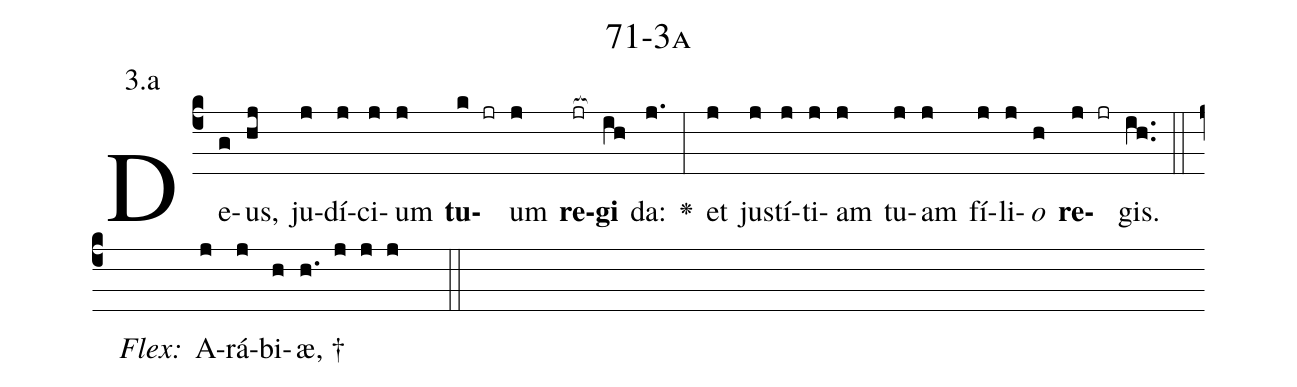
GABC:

name: 71-3a;
annotation: 3.a;
%%
(c4)De(g)us,(hj) ju(j)dí(j)ci(j)um(j) <b>tu</b>(k jr)um(j) <b>re</b>(jr[ocb:1{])<b>gi</b>(ih[ocb:0}]) da:(j.) <v>\greheightstar</v>(:) et(j) jus(j)tí(j)ti(j)am(j) tu(j)am(j) fí(j)li(j)<i>o</i>(h) <b>re</b>(j jr)gis.(ih..) (::)
<i>Flex:</i>()  A(j)rá(j)bi(h)æ, †(h. j j j  ::)

%E(j) u(j) o(j) u(h) a(j) e.(ih..) (::)
